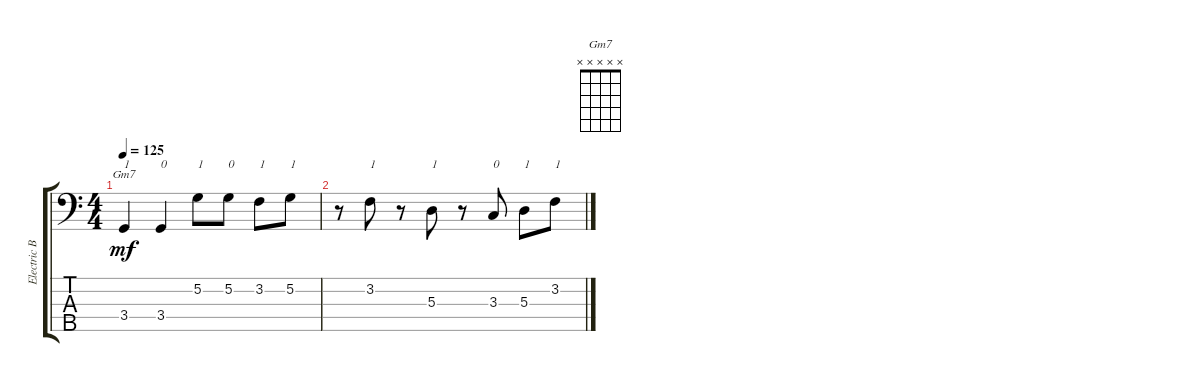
\track ("Electric Bass" "Electric B") {instrument electricbassfinger}
\staff {score tabs}
\tuning (G2 D2 A1 E1 B0) {hide}
\chord ("Gm7" x x x x x)
\ts (4 4)
\tempo 125
\clef f4
\ks c
3.4.4{ch "Gm7" txt "1" dy mf instrument electricbassfinger} 3.4.4{txt "0"} 5.2.8{txt "1"} 5.2.8{txt "0"} 3.2.8{txt "1"} 5.2.8{txt "1"} |
r.8 3.2.8{txt "1"} r.8 5.3.8{txt "1"} r.8 3.3.8{txt "0"} 5.3.8{txt "1"} 3.2.8{txt "1"}
